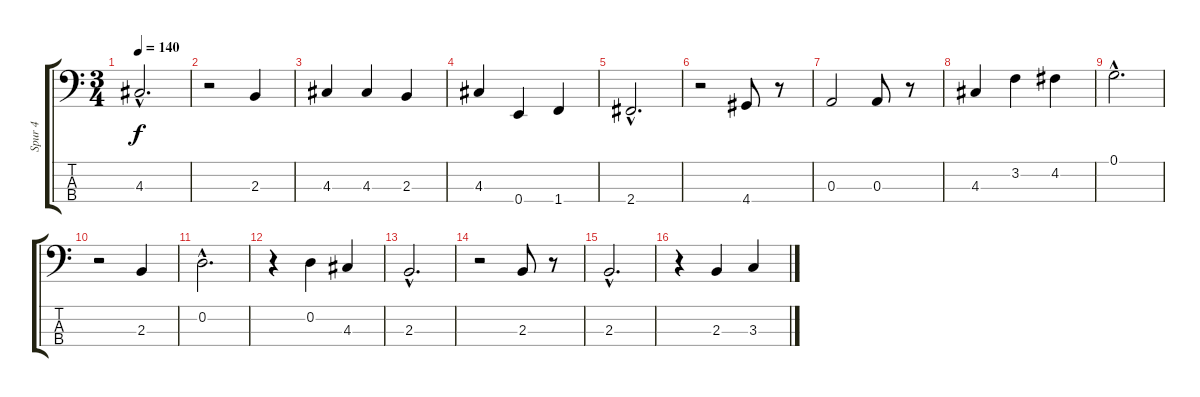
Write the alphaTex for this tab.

\track ("Spur 4" "Spur 4") {instrument acousticbass}
\staff {score tabs}
\tuning (G2 D2 A1 E1) {hide}
\ts (3 4)
\tempo 140
\clef f4
\ks c
4.3{hac}.2{d dy f} |
r.2 2.3.4 |
4.3.4 4.3.4 2.3.4 |
4.3.4 0.4.4 1.4.4 |
2.4{hac}.2{d} |
r.2 4.4.8 r.8 |
0.3.2 0.3.8 r.8 |
4.3.4 3.2.4 4.2.4 |
0.1{hac}.2{d} |
r.2 2.3.4 |
0.2{hac}.2{d} |
r.4 0.2.4 4.3.4 |
2.3{hac}.2{d} |
r.2 2.3.8 r.8 |
2.3{hac}.2{d} |
r.4 2.3.4 3.3.4
